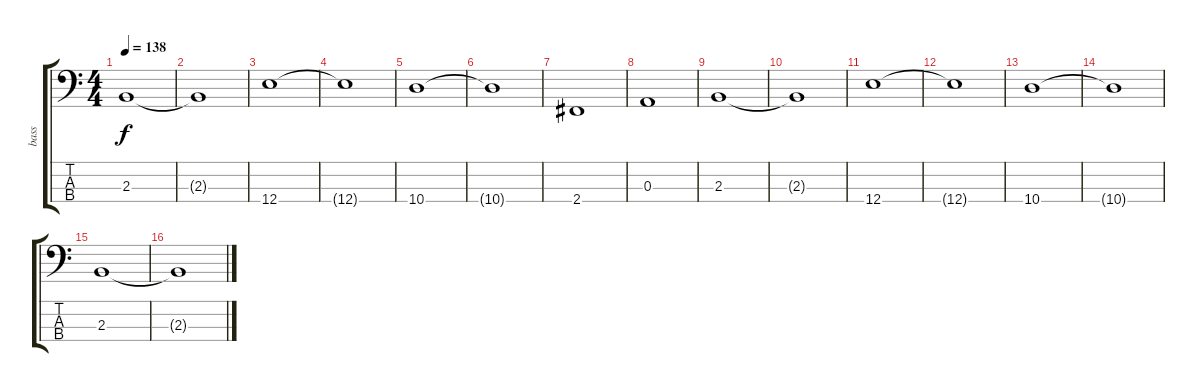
\track ("bass" "bass") {instrument electricbassfinger}
\staff {score tabs}
\tuning (G2 D2 A1 E1) {hide}
\ts (4 4)
\tempo 138
\clef f4
\ks c
2.3.1{dy f} |
2.3{t}.1 |
12.4.1 |
12.4{t}.1 |
10.4.1 |
10.4{t}.1 |
2.4.1 |
0.3.1 |
2.3.1 |
2.3{t}.1 |
12.4.1 |
12.4{t}.1 |
10.4.1 |
10.4{t}.1 |
2.3.1 |
2.3{t}.1
